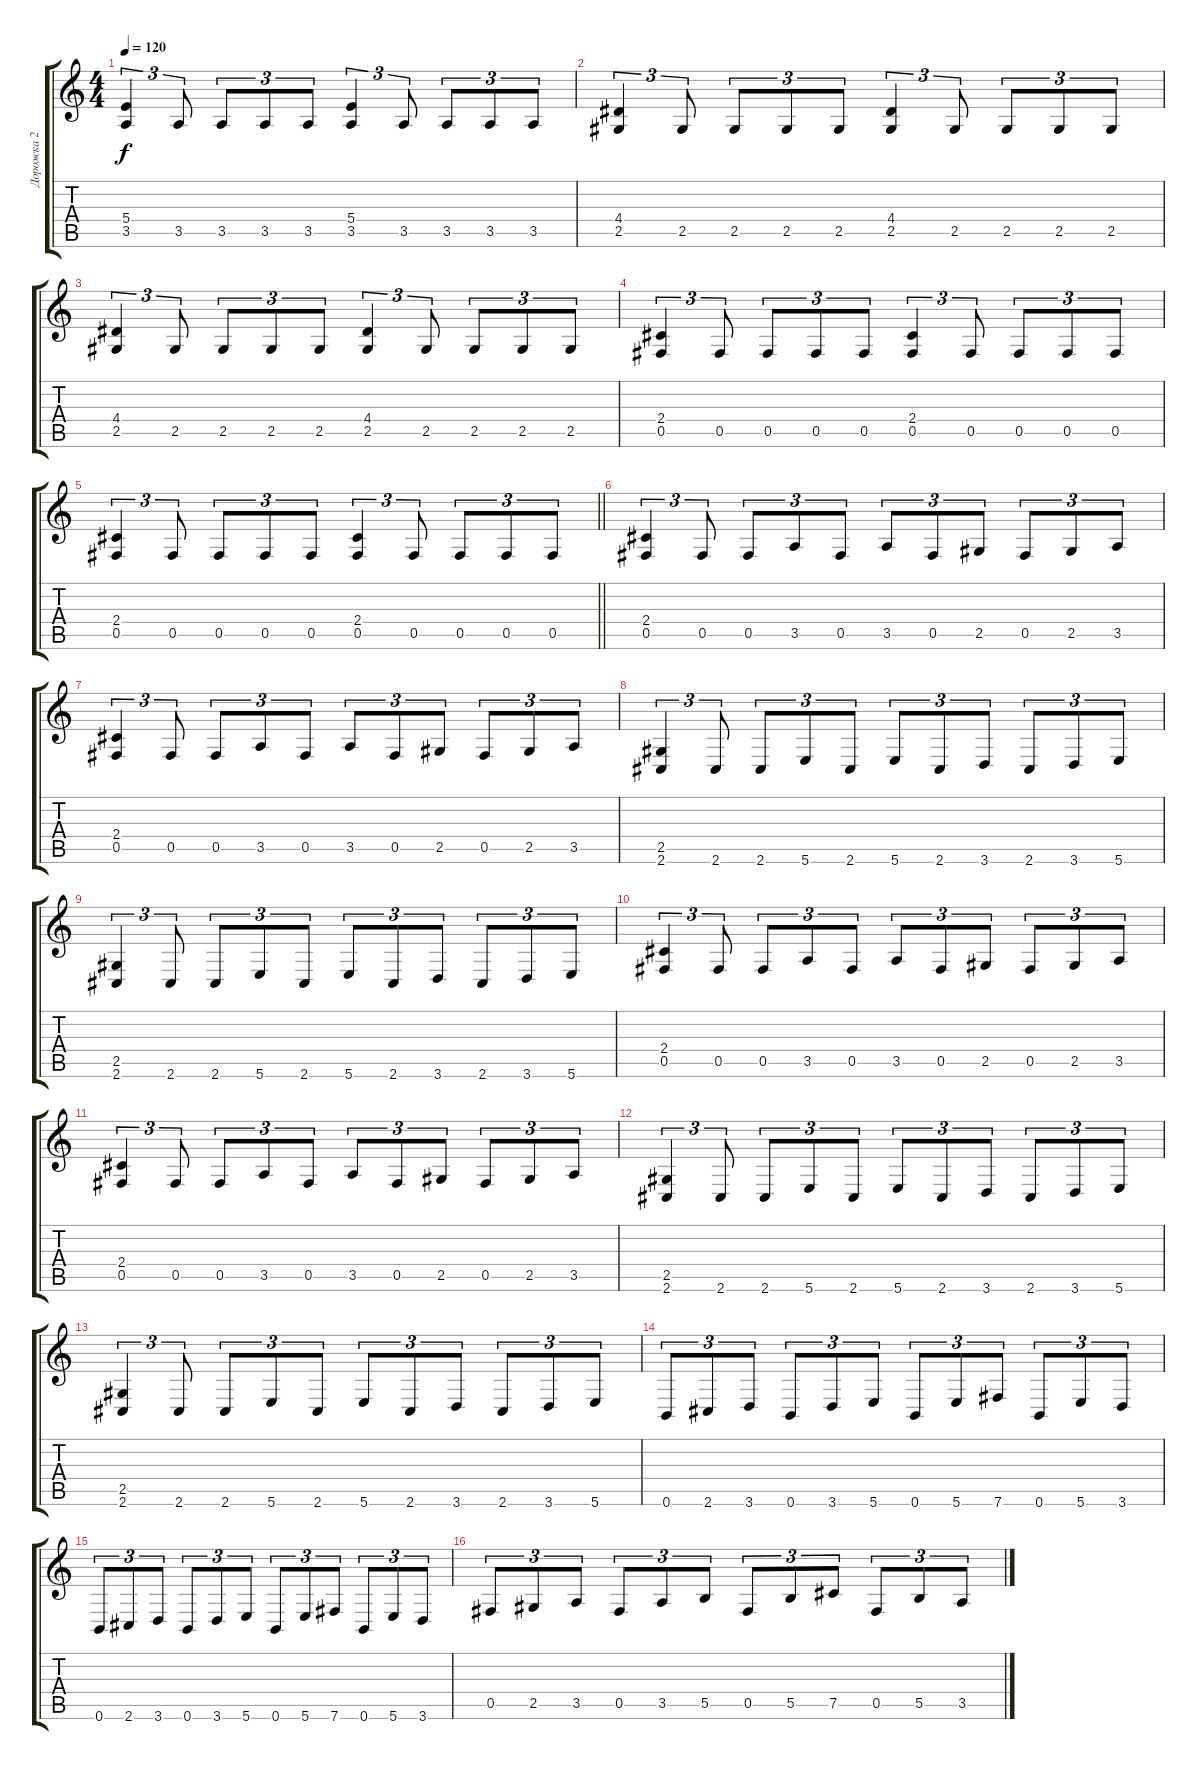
\track ("Дорожка 2" "Дорожка 2") {instrument distortionguitar}
\staff {score tabs}
\tuning (Db4 Ab3 E3 B2 Gb2 B1) {hide}
\ts (4 4)
\tempo 120
\clef g2
\ks c
(5.4 3.5).4{tu (3 2) dy f} 3.5.8{tu (3 2)} 3.5.8{tu (3 2)} 3.5.8{tu (3 2)} 3.5.8{tu (3 2)} (5.4 3.5).4{tu (3 2)} 3.5.8{tu (3 2)} 3.5.8{tu (3 2)} 3.5.8{tu (3 2)} 3.5.8{tu (3 2)} |
(4.4 2.5).4{tu (3 2)} 2.5.8{tu (3 2)} 2.5.8{tu (3 2)} 2.5.8{tu (3 2)} 2.5.8{tu (3 2)} (4.4 2.5).4{tu (3 2)} 2.5.8{tu (3 2)} 2.5.8{tu (3 2)} 2.5.8{tu (3 2)} 2.5.8{tu (3 2)} |
(4.4 2.5).4{tu (3 2)} 2.5.8{tu (3 2)} 2.5.8{tu (3 2)} 2.5.8{tu (3 2)} 2.5.8{tu (3 2)} (4.4 2.5).4{tu (3 2)} 2.5.8{tu (3 2)} 2.5.8{tu (3 2)} 2.5.8{tu (3 2)} 2.5.8{tu (3 2)} |
(2.4 0.5).4{tu (3 2)} 0.5.8{tu (3 2)} 0.5.8{tu (3 2)} 0.5.8{tu (3 2)} 0.5.8{tu (3 2)} (2.4 0.5).4{tu (3 2)} 0.5.8{tu (3 2)} 0.5.8{tu (3 2)} 0.5.8{tu (3 2)} 0.5.8{tu (3 2)} |
\barLineRight lightlight
(2.4 0.5).4{tu (3 2)} 0.5.8{tu (3 2)} 0.5.8{tu (3 2)} 0.5.8{tu (3 2)} 0.5.8{tu (3 2)} (2.4 0.5).4{tu (3 2)} 0.5.8{tu (3 2)} 0.5.8{tu (3 2)} 0.5.8{tu (3 2)} 0.5.8{tu (3 2)} |
\section ("" " ")
(2.4 0.5).4{tu (3 2)} 0.5.8{tu (3 2)} 0.5.8{tu (3 2)} 3.5.8{tu (3 2)} 0.5.8{tu (3 2)} 3.5.8{tu (3 2)} 0.5.8{tu (3 2)} 2.5.8{tu (3 2)} 0.5.8{tu (3 2)} 2.5.8{tu (3 2)} 3.5.8{tu (3 2)} |
(2.4 0.5).4{tu (3 2)} 0.5.8{tu (3 2)} 0.5.8{tu (3 2)} 3.5.8{tu (3 2)} 0.5.8{tu (3 2)} 3.5.8{tu (3 2)} 0.5.8{tu (3 2)} 2.5.8{tu (3 2)} 0.5.8{tu (3 2)} 2.5.8{tu (3 2)} 3.5.8{tu (3 2)} |
(2.5 2.6).4{tu (3 2)} 2.6.8{tu (3 2)} 2.6.8{tu (3 2)} 5.6.8{tu (3 2)} 2.6.8{tu (3 2)} 5.6.8{tu (3 2)} 2.6.8{tu (3 2)} 3.6.8{tu (3 2)} 2.6.8{tu (3 2)} 3.6.8{tu (3 2)} 5.6.8{tu (3 2)} |
(2.5 2.6).4{tu (3 2)} 2.6.8{tu (3 2)} 2.6.8{tu (3 2)} 5.6.8{tu (3 2)} 2.6.8{tu (3 2)} 5.6.8{tu (3 2)} 2.6.8{tu (3 2)} 3.6.8{tu (3 2)} 2.6.8{tu (3 2)} 3.6.8{tu (3 2)} 5.6.8{tu (3 2)} |
(2.4 0.5).4{tu (3 2)} 0.5.8{tu (3 2)} 0.5.8{tu (3 2)} 3.5.8{tu (3 2)} 0.5.8{tu (3 2)} 3.5.8{tu (3 2)} 0.5.8{tu (3 2)} 2.5.8{tu (3 2)} 0.5.8{tu (3 2)} 2.5.8{tu (3 2)} 3.5.8{tu (3 2)} |
(2.4 0.5).4{tu (3 2)} 0.5.8{tu (3 2)} 0.5.8{tu (3 2)} 3.5.8{tu (3 2)} 0.5.8{tu (3 2)} 3.5.8{tu (3 2)} 0.5.8{tu (3 2)} 2.5.8{tu (3 2)} 0.5.8{tu (3 2)} 2.5.8{tu (3 2)} 3.5.8{tu (3 2)} |
(2.5 2.6).4{tu (3 2)} 2.6.8{tu (3 2)} 2.6.8{tu (3 2)} 5.6.8{tu (3 2)} 2.6.8{tu (3 2)} 5.6.8{tu (3 2)} 2.6.8{tu (3 2)} 3.6.8{tu (3 2)} 2.6.8{tu (3 2)} 3.6.8{tu (3 2)} 5.6.8{tu (3 2)} |
(2.5 2.6).4{tu (3 2)} 2.6.8{tu (3 2)} 2.6.8{tu (3 2)} 5.6.8{tu (3 2)} 2.6.8{tu (3 2)} 5.6.8{tu (3 2)} 2.6.8{tu (3 2)} 3.6.8{tu (3 2)} 2.6.8{tu (3 2)} 3.6.8{tu (3 2)} 5.6.8{tu (3 2)} |
0.6.8{tu (3 2)} 2.6.8{tu (3 2)} 3.6.8{tu (3 2)} 0.6.8{tu (3 2)} 3.6.8{tu (3 2)} 5.6.8{tu (3 2)} 0.6.8{tu (3 2)} 5.6.8{tu (3 2)} 7.6.8{tu (3 2)} 0.6.8{tu (3 2)} 5.6.8{tu (3 2)} 3.6.8{tu (3 2)} |
0.6.8{tu (3 2)} 2.6.8{tu (3 2)} 3.6.8{tu (3 2)} 0.6.8{tu (3 2)} 3.6.8{tu (3 2)} 5.6.8{tu (3 2)} 0.6.8{tu (3 2)} 5.6.8{tu (3 2)} 7.6.8{tu (3 2)} 0.6.8{tu (3 2)} 5.6.8{tu (3 2)} 3.6.8{tu (3 2)} |
0.5.8{tu (3 2)} 2.5.8{tu (3 2)} 3.5.8{tu (3 2)} 0.5.8{tu (3 2)} 3.5.8{tu (3 2)} 5.5.8{tu (3 2)} 0.5.8{tu (3 2)} 5.5.8{tu (3 2)} 7.5.8{tu (3 2)} 0.5.8{tu (3 2)} 5.5.8{tu (3 2)} 3.5.8{tu (3 2)}
